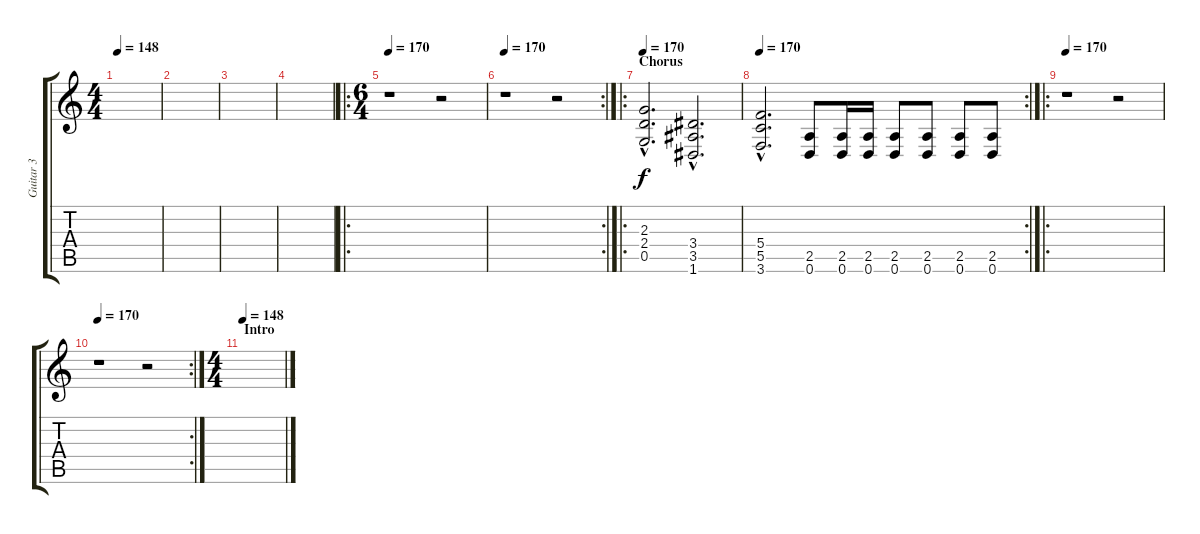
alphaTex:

\track ("Guitar 3" "Guitar 3") {instrument distortionguitar}
\staff {score tabs}
\tuning (D4 A3 F3 C3 G2 D2) {hide}
\ts (4 4)
\tempo 148
\clef g2
\ks c
|
|
|
|
\ro
\ts (6 4)
\tempo 170
r.1 r.2 |
\rc 2
\tempo 170
r.1 r.2 |
\ro
\section ("" "Chorus")
\tempo 170
(2.3{hac} 2.4{hac} 0.5{hac}).2{d} (3.4{hac} 3.5{hac} 1.6{hac}).2{d} |
\rc 2
\tempo 170
(5.4{hac} 5.5{hac} 3.6{hac}).2{d} (2.5 0.6).8 (2.5 0.6).16 (2.5 0.6).16 (2.5 0.6).8 (2.5 0.6).8 (2.5 0.6).8 (2.5 0.6).8 |
\ro
\tempo 170
r.1 r.2 |
\rc 2
\tempo 170
r.1 r.2 |
\ts (4 4)
\section ("" "Intro")
\tempo 148
